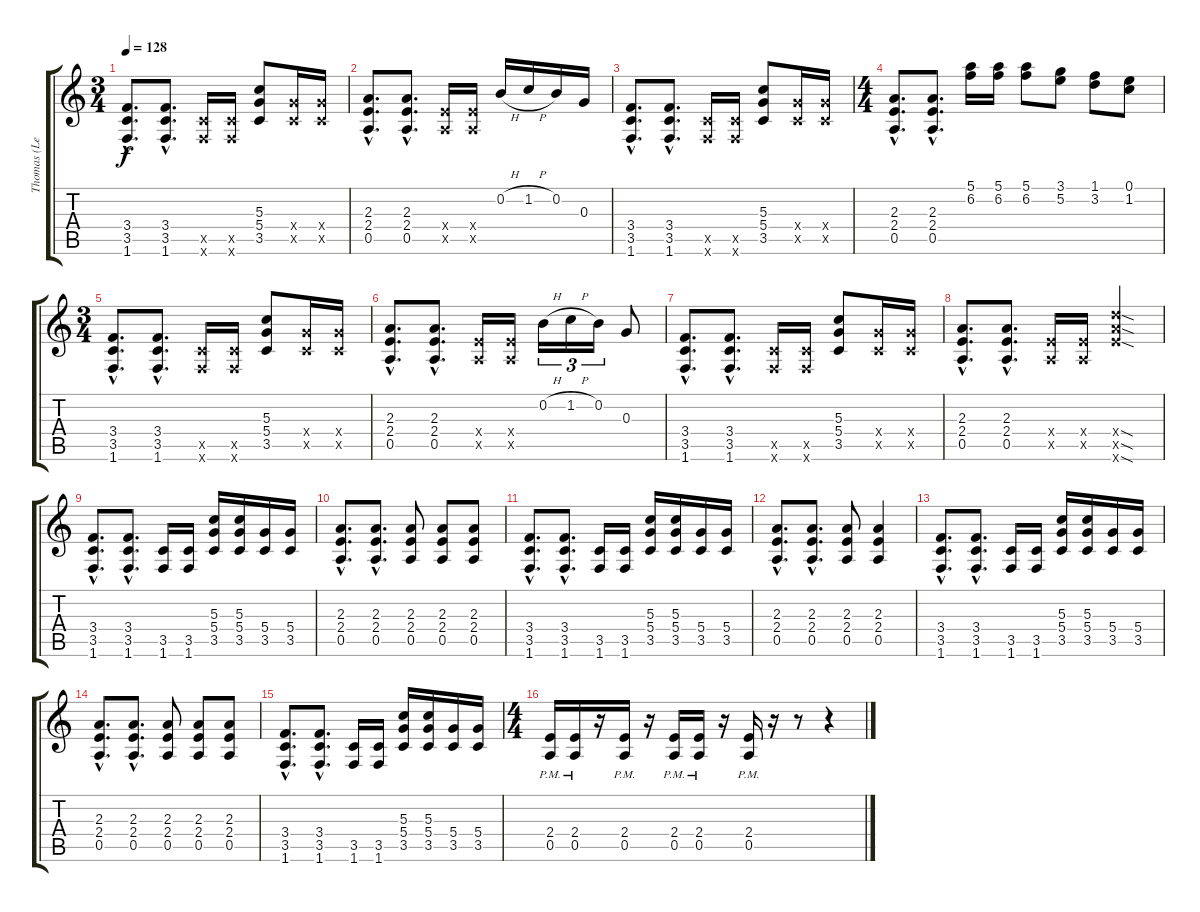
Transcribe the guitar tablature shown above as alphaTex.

\track ("Thomas (Left)" "Thomas (Le") {instrument overdrivenguitar}
\staff {score tabs}
\tuning (E4 B3 G3 D3 A2 E2) {hide}
\ts (3 4)
\tempo 128
\clef g2
\ks c
(3.4{hac} 3.5{hac} 1.6{hac}).8{d dy f} (3.4{hac} 3.5{hac} 1.6{hac}).8{d} (3.5{x} 1.6{x}).16 (3.5{x} 1.6{x}).16 (5.3 5.4 3.5).8 (5.4{x} 3.5{x}).16 (5.4{x} 3.5{x}).16 |
(2.3{hac} 2.4{hac} 0.5{hac}).8{d} (2.3{hac} 2.4{hac} 0.5{hac}).8{d} (2.4{x} 0.5{x}).16 (2.4{x} 0.5{x}).16 0.2{h}.16 1.2{h}.16 0.2.16 0.3.16 |
(3.4{hac} 3.5{hac} 1.6{hac}).8{d} (3.4{hac} 3.5{hac} 1.6{hac}).8{d} (3.5{x} 1.6{x}).16 (3.5{x} 1.6{x}).16 (5.3 5.4 3.5).8 (5.4{x} 3.5{x}).16 (5.4{x} 3.5{x}).16 |
\ts (4 4)
(2.3{hac} 2.4{hac} 0.5{hac}).8{d} (2.3{hac} 2.4{hac} 0.5{hac}).8{d} (5.1 6.2).16 (5.1 6.2).16 (5.1 6.2).8 (3.1 5.2).8 (1.1 3.2).8 (0.1 1.2).8 |
\ts (3 4)
(3.4{hac} 3.5{hac} 1.6{hac}).8{d} (3.4{hac} 3.5{hac} 1.6{hac}).8{d} (3.5{x} 1.6{x}).16 (3.5{x} 1.6{x}).16 (5.3 5.4 3.5).8 (5.4{x} 3.5{x}).16 (5.4{x} 3.5{x}).16 |
(2.3{hac} 2.4{hac} 0.5{hac}).8{d} (2.3{hac} 2.4{hac} 0.5{hac}).8{d} (2.4{x} 0.5{x}).16 (2.4{x} 0.5{x}).16 0.2{h}.16{tu (3 2)} 1.2{h}.16{tu (3 2)} 0.2.16{tu (3 2)} 0.3.8 |
(3.4{hac} 3.5{hac} 1.6{hac}).8{d} (3.4{hac} 3.5{hac} 1.6{hac}).8{d} (3.5{x} 1.6{x}).16 (3.5{x} 1.6{x}).16 (5.3 5.4 3.5).8 (5.4{x} 3.5{x}).16 (5.4{x} 3.5{x}).16 |
(2.3{hac} 2.4{hac} 0.5{hac}).8{d} (2.3{hac} 2.4{hac} 0.5{hac}).8{d} (2.4{x} 0.5{x}).16 (2.4{x} 0.5{x}).16 (12.4{sod x} 12.5{sod x} 12.6{sod x}).4 |
(3.4{hac} 3.5{hac} 1.6{hac}).8{d} (3.4{hac} 3.5{hac} 1.6{hac}).8{d} (3.5 1.6).16 (3.5 1.6).16 (5.3 5.4 3.5).16 (5.3 5.4 3.5).16 (5.4 3.5).16 (5.4 3.5).16 |
(2.3{hac} 2.4{hac} 0.5{hac}).8{d} (2.3{hac} 2.4{hac} 0.5{hac}).8{d} (2.3 2.4 0.5).8 (2.3 2.4 0.5).8 (2.3 2.4 0.5).8 |
(3.4{hac} 3.5{hac} 1.6{hac}).8{d} (3.4{hac} 3.5{hac} 1.6{hac}).8{d} (3.5 1.6).16 (3.5 1.6).16 (5.3 5.4 3.5).16 (5.3 5.4 3.5).16 (5.4 3.5).16 (5.4 3.5).16 |
(2.3{hac} 2.4{hac} 0.5{hac}).8{d} (2.3{hac} 2.4{hac} 0.5{hac}).8{d} (2.3 2.4 0.5).8 (2.3 2.4 0.5).4 |
(3.4{hac} 3.5{hac} 1.6{hac}).8{d} (3.4{hac} 3.5{hac} 1.6{hac}).8{d} (3.5 1.6).16 (3.5 1.6).16 (5.3 5.4 3.5).16 (5.3 5.4 3.5).16 (5.4 3.5).16 (5.4 3.5).16 |
(2.3{hac} 2.4{hac} 0.5{hac}).8{d} (2.3{hac} 2.4{hac} 0.5{hac}).8{d} (2.3 2.4 0.5).8 (2.3 2.4 0.5).8 (2.3 2.4 0.5).8 |
(3.4{hac} 3.5{hac} 1.6{hac}).8{d} (3.4{hac} 3.5{hac} 1.6{hac}).8{d} (3.5 1.6).16 (3.5 1.6).16 (5.3 5.4 3.5).16 (5.3 5.4 3.5).16 (5.4 3.5).16 (5.4 3.5).16 |
\ts (4 4)
(2.4{pm} 0.5{pm}).16 (2.4{pm} 0.5{pm}).16 r.16 (2.4{pm} 0.5{pm}).16 r.16 (2.4{pm} 0.5{pm}).16 (2.4{pm} 0.5{pm}).16 r.16 (2.4{pm} 0.5{pm}).16 r.16 r.8 r.4
